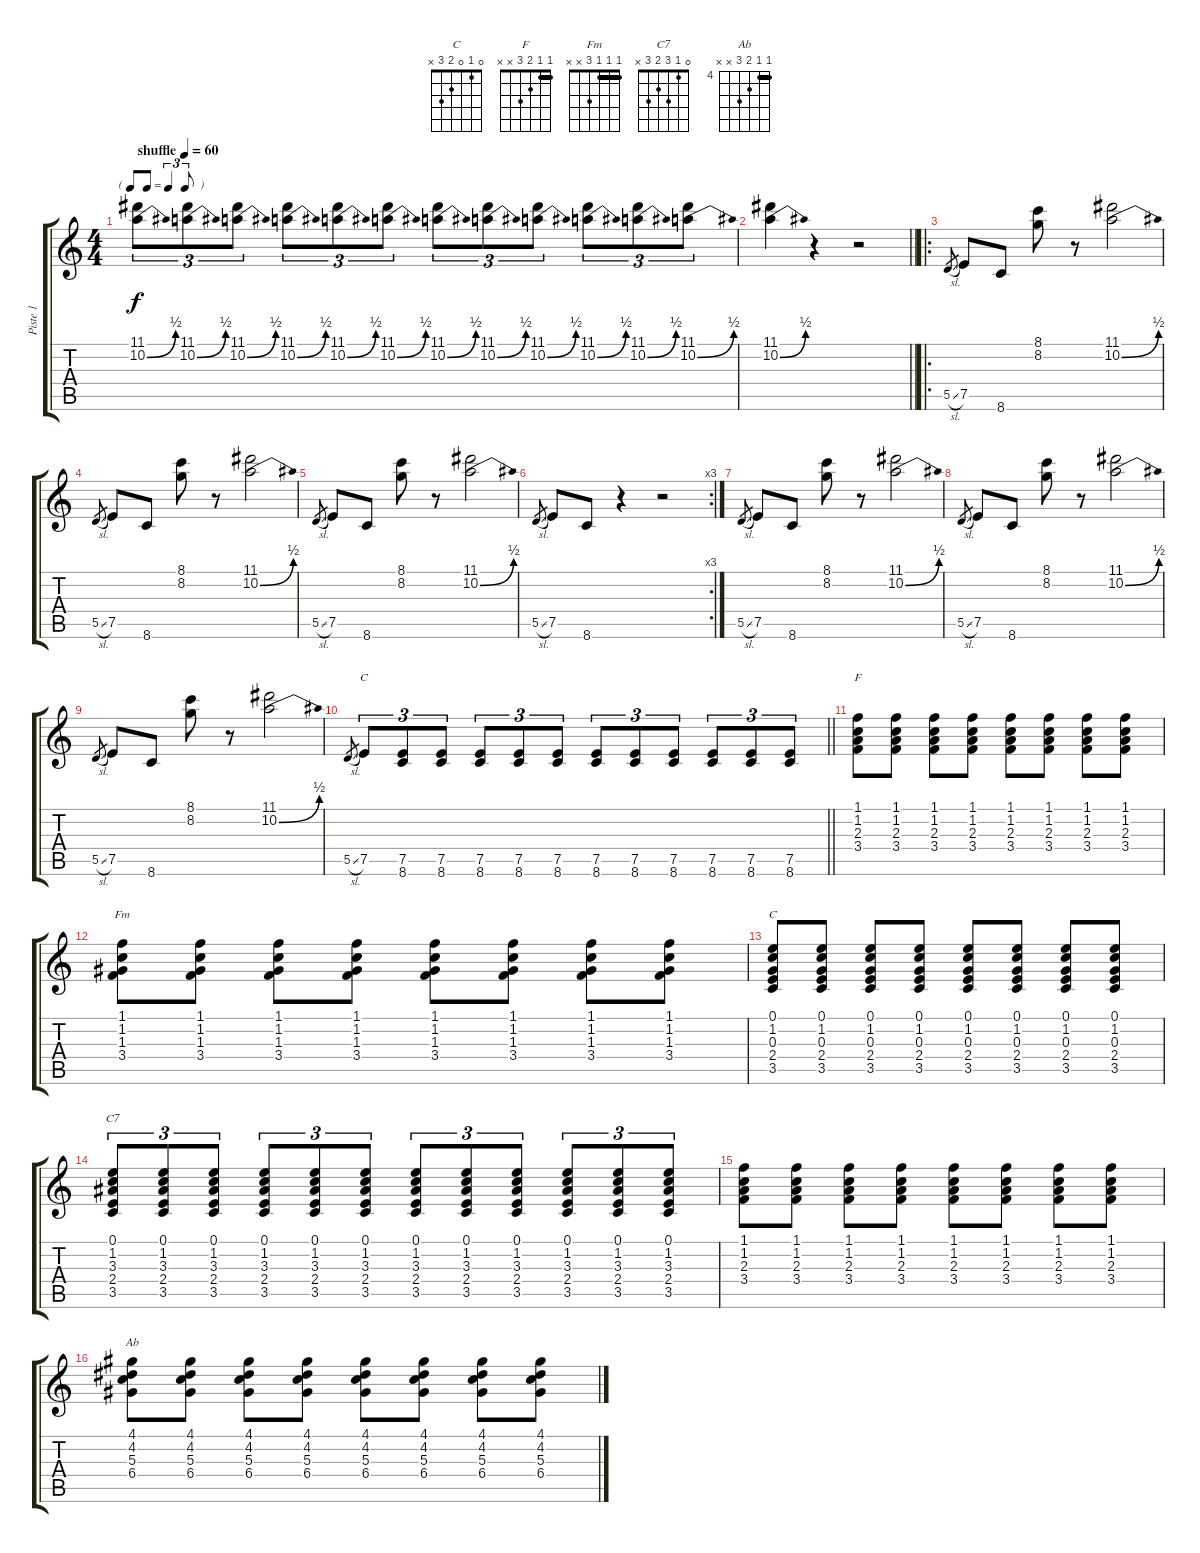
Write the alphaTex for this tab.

\track ("Piste 1" "Piste 1") {instrument acousticguitarsteel}
\staff {score tabs}
\tuning (E4 B3 G3 D3 A2 E2) {hide}
\chord ("C" x x x x 7 8) {firstfret 7}
\chord ("F" 1 1 2 3 x x) {barre 1}
\chord ("Fm" 1 1 1 3 x x) {barre 1}
\chord ("C" 0 1 0 2 3 x)
\chord ("C7" 0 1 3 2 3 x)
\chord ("Ab" 4 4 5 6 x x) {firstfret 4 barre 4}
\ts (4 4)
\tf triplet8th
\tempo (60 "shuffle")
\clef g2
\ks c
(11.1 10.2{be (bend 0 0 60 2)}).8{tu (3 2) dy f instrument acousticguitarsteel} (11.1 10.2{be (bend 0 0 60 2)}).8{tu (3 2)} (11.1 10.2{be (bend 0 0 60 2)}).8{tu (3 2)} (11.1 10.2{be (bend 0 0 60 2)}).8{tu (3 2)} (11.1 10.2{be (bend 0 0 60 2)}).8{tu (3 2)} (11.1 10.2{be (bend 0 0 60 2)}).8{tu (3 2)} (11.1 10.2{be (bend 0 0 60 2)}).8{tu (3 2)} (11.1 10.2{be (bend 0 0 60 2)}).8{tu (3 2)} (11.1 10.2{be (bend 0 0 60 2)}).8{tu (3 2)} (11.1 10.2{be (bend 0 0 60 2)}).8{tu (3 2)} (11.1 10.2{be (bend 0 0 60 2)}).8{tu (3 2)} (11.1 10.2{be (bend 0 0 60 2)}).8{tu (3 2)} |
\barLineRight lightlight
(11.1 10.2{be (bend 0 0 60 2)}).4 r.4 r.2 |
\ro
5.5{sl}.8{gr} 7.5.8 8.6.8 (8.1 8.2).8 r.8 (11.1 10.2{be (bend 0 0 60 2)}).2 |
5.5{sl}.8{gr} 7.5.8 8.6.8 (8.1 8.2).8 r.8 (11.1 10.2{be (bend 0 0 60 2)}).2 |
5.5{sl}.8{gr} 7.5.8 8.6.8 (8.1 8.2).8 r.8 (11.1 10.2{be (bend 0 0 60 2)}).2 |
\rc 3
5.5{sl}.8{gr} 7.5.8 8.6.8 r.4 r.2 |
5.5{sl}.8{gr} 7.5.8 8.6.8 (8.1 8.2).8 r.8 (11.1 10.2{be (bend 0 0 60 2)}).2 |
5.5{sl}.8{gr} 7.5.8 8.6.8 (8.1 8.2).8 r.8 (11.1 10.2{be (bend 0 0 60 2)}).2 |
5.5{sl}.8{gr} 7.5.8 8.6.8 (8.1 8.2).8 r.8 (11.1 10.2{be (bend 0 0 60 2)}).2 |
\barLineRight lightlight
5.5{sl}.8{gr} 7.5.8{tu (3 2) ch "C"} (7.5 8.6).8{tu (3 2)} (7.5 8.6).8{tu (3 2)} (7.5 8.6).8{tu (3 2)} (7.5 8.6).8{tu (3 2)} (7.5 8.6).8{tu (3 2)} (7.5 8.6).8{tu (3 2)} (7.5 8.6).8{tu (3 2)} (7.5 8.6).8{tu (3 2)} (7.5 8.6).8{tu (3 2)} (7.5 8.6).8{tu (3 2)} (7.5 8.6).8{tu (3 2)} |
(1.1 1.2 2.3 3.4).8{ch "F"} (1.1 1.2 2.3 3.4).8 (1.1 1.2 2.3 3.4).8 (1.1 1.2 2.3 3.4).8 (1.1 1.2 2.3 3.4).8 (1.1 1.2 2.3 3.4).8 (1.1 1.2 2.3 3.4).8 (1.1 1.2 2.3 3.4).8 |
(1.1 1.2 1.3 3.4).8{ch "Fm"} (1.1 1.2 1.3 3.4).8 (1.1 1.2 1.3 3.4).8 (1.1 1.2 1.3 3.4).8 (1.1 1.2 1.3 3.4).8 (1.1 1.2 1.3 3.4).8 (1.1 1.2 1.3 3.4).8 (1.1 1.2 1.3 3.4).8 |
(0.1 1.2 0.3 2.4 3.5).8{ch "C"} (0.1 1.2 0.3 2.4 3.5).8 (0.1 1.2 0.3 2.4 3.5).8 (0.1 1.2 0.3 2.4 3.5).8 (0.1 1.2 0.3 2.4 3.5).8 (0.1 1.2 0.3 2.4 3.5).8 (0.1 1.2 0.3 2.4 3.5).8 (0.1 1.2 0.3 2.4 3.5).8 |
(0.1 1.2 3.3 2.4 3.5).8{tu (3 2) ch "C7"} (0.1 1.2 3.3 2.4 3.5).8{tu (3 2)} (0.1 1.2 3.3 2.4 3.5).8{tu (3 2)} (0.1 1.2 3.3 2.4 3.5).8{tu (3 2)} (0.1 1.2 3.3 2.4 3.5).8{tu (3 2)} (0.1 1.2 3.3 2.4 3.5).8{tu (3 2)} (0.1 1.2 3.3 2.4 3.5).8{tu (3 2)} (0.1 1.2 3.3 2.4 3.5).8{tu (3 2)} (0.1 1.2 3.3 2.4 3.5).8{tu (3 2)} (0.1 1.2 3.3 2.4 3.5).8{tu (3 2)} (0.1 1.2 3.3 2.4 3.5).8{tu (3 2)} (0.1 1.2 3.3 2.4 3.5).8{tu (3 2)} |
(1.1 1.2 2.3 3.4).8 (1.1 1.2 2.3 3.4).8 (1.1 1.2 2.3 3.4).8 (1.1 1.2 2.3 3.4).8 (1.1 1.2 2.3 3.4).8 (1.1 1.2 2.3 3.4).8 (1.1 1.2 2.3 3.4).8 (1.1 1.2 2.3 3.4).8 |
(4.1 4.2 5.3 6.4).8{ch "Ab"} (4.1 4.2 5.3 6.4).8 (4.1 4.2 5.3 6.4).8 (4.1 4.2 5.3 6.4).8 (4.1 4.2 5.3 6.4).8 (4.1 4.2 5.3 6.4).8 (4.1 4.2 5.3 6.4).8 (4.1 4.2 5.3 6.4).8
